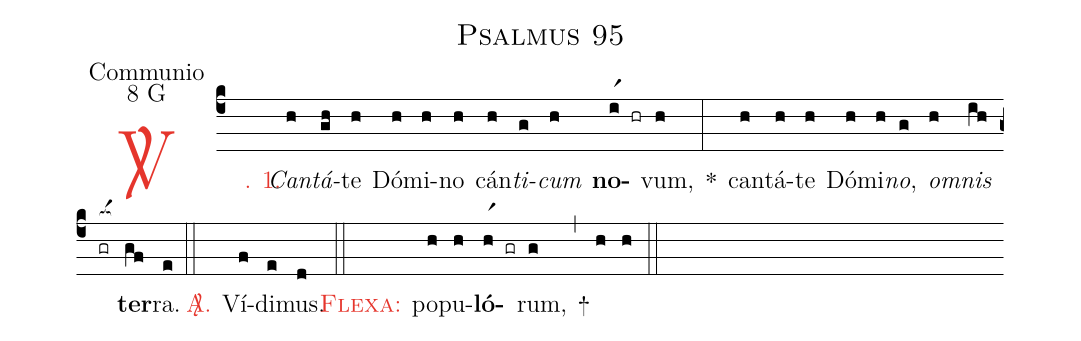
name: Psalmus 95;
office-part: Communio;
mode: 8;
mode-differentia: G;
%%
(c4)

<c><sp>V/</sp>. 1.</c>() <i>Can</i>(h)<i>tá</i>(gh)te(h) Dó(h)mi(h)no(h) cán(h)<i>ti</i>(g)<i>cum</i>(h) <b>no</b>(ir1 hr)vum,(h) *(:) can(h)tá(h)te(h) Dó(h)mi(h)<i>no</i>,(g) <i>om</i>(h)<i>nis</i>(ih) <nlba>(gr[ocba:1{])<b>ter</b>(gf[ocba:0}])ra.</nlba>(e)

(::)

<c><sp>A/</sp>.</c>() Ví(f)di(e)mus.(d)

(::)

<c><sc>Flexa</sc>:</c>() po(h)pu(h)<b>ló</b>(hr1 gr)rum,(g) +(,) (h) (h)

(::)
